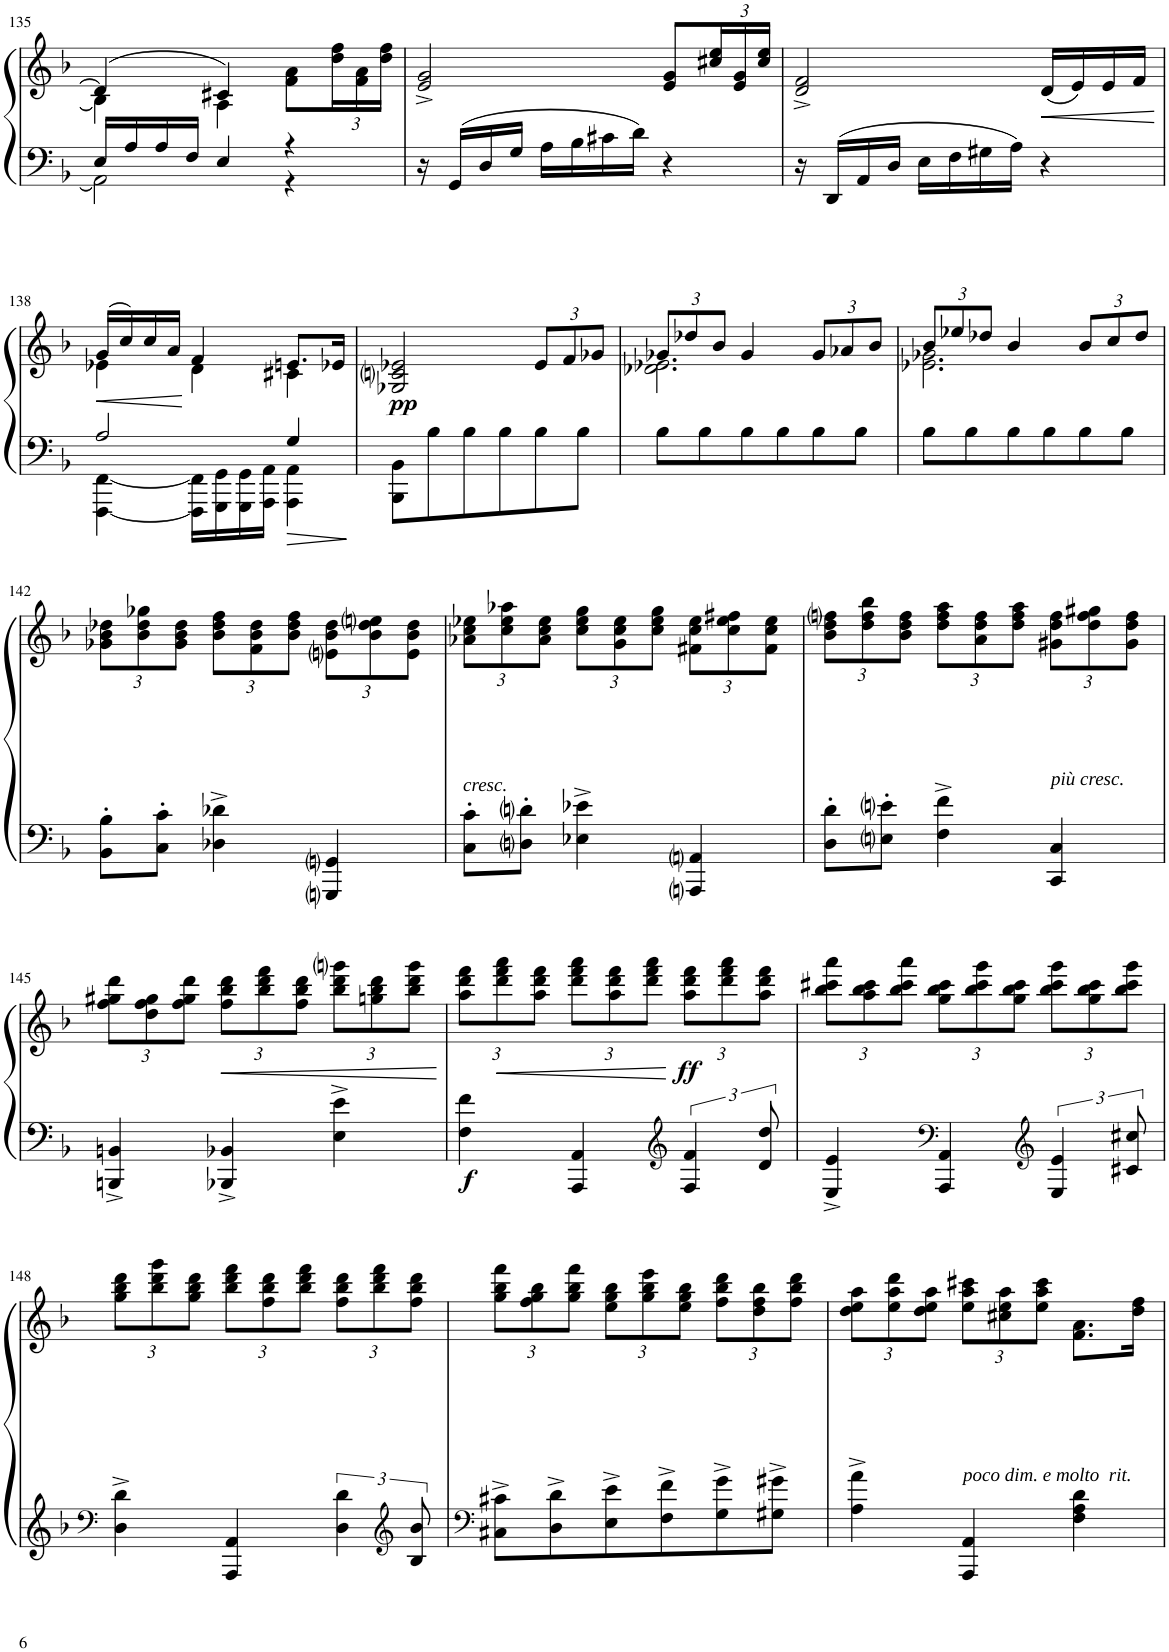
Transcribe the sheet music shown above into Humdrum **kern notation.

**kern	**kern	**dynam
*part1	*part1	*part1
*staff2	*staff1	*staff1/2
*I"Midi_1	*	*
!!LO:PB:g=z
*clefF4	*clefG2	*
*k[b-]	*k[b-]	*
*F:	*F:	*
*M3/4	*M3/4	*
=135	=135	=135
*^	*^	*
16E/LL	2AA\]	(4d/]	4B-\]	.
16A/	.	.	.	.
16A/	.	.	.	.
16F/JJ	.	.	.	.
4E/	.	4c#X/)	4A\	.
4r	4r	8f\ 8a\L	4ryy	.
*	*	*Xbrackettup	*	*
.	.	24dd\ 24ff\L	.	.
.	.	24f\ 24a\	.	.
.	.	24dd\ 24ff\JJ	.	.
=136	=136	=136	=136	=136
16r	2ryy	2e/^ 2g/^	2ryy	.
16GG/LL	.	.	.	.
16D/	.	.	.	.
16G/JJ	.	.	.	.
16A\LL	.	.	.	.
16B-\	.	.	.	.
16c#X\	.	.	.	.
16d\JJ	.	.	.	.
4r	4ryy	8e/ 8g/L	4ryy	.
.	.	24cc#X/ 24ee/L	.	.
.	.	24e/ 24g/	.	.
.	.	24cc#/ 24ee/JJ	.	.
=137	=137	=137	=137	=137
16r	2ryy	2d/^ 2f/^	2ryy	.
16DD/LL	.	.	.	.
16AA/	.	.	.	.
16D/JJ	.	.	.	.
16E\LL	.	.	.	.
16F\	.	.	.	.
16G#X\	.	.	.	.
16A\JJ	.	.	.	.
!	!	!	!	!LO:HP:b
4r	4ryy	(16d/LL	4ryy	<
.	.	16e/)	.	.
.	.	16e/	.	.
.	.	16f/JJ	.	.
*v	*v	*	*	*
*	*v	*v	*
.	.	[
!!LO:LB:g=z
=138	=138	=138
*^	*	*
!	!	!	!LO:HP:b
*	*	*^	*
2A/	[4FFF\ [4FF\	(16g/LL	4e-X\	<
.	.	16cc/)	.	.
.	.	16cc/	.	.
.	.	16a/JJ	.	.
.	16FFF\] 16FF\]LL	4f/	4d\	[
.	16GGG\ 16GG\	.	.	.
.	16GGG\ 16GG\	.	.	.
.	16AAA\ 16AA\JJ	.	.	.
4G/	4AAA\ 4AA\	8.en/L	4c#X\	.
.	.	16e-X/Jk	.	.
=139	=139	=139	=139	=139
!	!	!	!	!LO:DY:b
8BBB-\ 8BB-\L	2ryy	2G-X/ 2cni/ 2e-X/	2ryy	pp
8B-\	.	.	.	.
8B-\	.	.	.	.
8B-\	.	.	.	.
8B-\	4ryy	12e-/L	4ryy	.
.	.	12f/	.	.
8B-\J	.	.	.	.
.	.	12g-X/J	.	.
=140	=140	=140	=140	=140
8B-\L	2ryy	12g-X/L	2.d-X\ 2.e-X\	.
.	.	12dd-X/	.	.
8B-\	.	.	.	.
.	.	12b-/J	.	.
8B-\	.	4g-/	.	.
8B-\	.	.	.	.
8B-\	4ryy	12g-/L	.	.
.	.	12a-X/	.	.
8B-\J	.	.	.	.
.	.	12b-/J	.	.
=141	=141	=141	=141	=141
8B-\L	2ryy	12b-/L	2.e-X\ 2.g-X\	.
.	.	12ee-X/	.	.
8B-\	.	.	.	.
.	.	12dd-X/J	.	.
8B-\	.	4b-/	.	.
8B-\	.	.	.	.
8B-\	4ryy	12b-/L	.	.
.	.	12cc/	.	.
8B-\J	.	.	.	.
.	.	12dd-/J	.	.
*v	*v	*	*	*
*	*v	*v	*
!!LO:LB:g=z
=142	=142	=142
8BB-\' 8B-\'L	12g-X\ 12b-\ 12dd-X\L	.
.	12b-\ 12dd-\ 12gg-X\	.
8C\' 8c\'J	.	.
.	12g-\ 12b-\ 12dd-\J	.
4D-X\^ 4d-X\^	12b-\ 12dd-\ 12ff\L	.
.	12f\ 12b-\ 12dd-\	.
.	12b-\ 12dd-\ 12ff\J	.
4GGGni/ 4GGni/	12eni\ 12b-\ 12dd-\L	.
.	12b-\ 12dd-\ 12eeni\	.
.	12e\ 12b-\ 12dd-\J	.
=143	=143	=143
!	!LO:TX:b:i:t=cresc.	!
8C\' 8c\'L	12a-X\ 12cc\ 12ee-X\L	.
.	12cc\ 12ee-\ 12aa-X\	.
8Dni\' 8dni\'J	.	.
.	12a-\ 12cc\ 12ee-\J	.
4E-X\^ 4e-X\^	12cc\ 12ee-\ 12gg\L	.
.	12g\ 12cc\ 12ee-\	.
.	12cc\ 12ee-\ 12gg\J	.
4AAAni/ 4AAni/	12f#X\ 12cc\ 12ee-\L	.
.	12cc\ 12ee-\ 12ff#X\	.
.	12f#\ 12cc\ 12ee-\J	.
=144	=144	=144
8D\' 8d\'L	12b-\ 12dd\ 12ffni\L	.
.	12dd\ 12ff\ 12bb-\	.
8Eni\' 8eni\'J	.	.
.	12b-\ 12dd\ 12ff\J	.
4F\^ 4f\^	12dd\ 12ff\ 12aa\L	.
.	12a\ 12dd\ 12ff\	.
.	12dd\ 12ff\ 12aa\J	.
!	!LO:TX:b:i:t=più cresc.	!
4CC/ 4C/	12g#X\ 12dd\ 12ff\L	.
.	12dd\ 12ff\ 12gg#X\	.
.	12g#\ 12dd\ 12ff\J	.
!!LO:LB:g=z
=145	=145	=145
4BBBn/^ 4BBn/^	12ff\ 12gg#X\ 12ddd\L	.
.	12dd\ 12ff\ 12gg#\	.
.	12ff\ 12gg#\ 12ddd\J	.
!	!	!LO:HP:b
4BBB-X/^ 4BB-X/^	12ff\ 12bb-\ 12ddd\L	<
.	12bb-\ 12ddd\ 12fff\	.
.	12ff\ 12bb-\ 12ddd\J	.
4E\^ 4e\^	12bb-\ 12ddd\ 12gggni\L	.
.	12ggn\ 12bb-\ 12ddd\	.
.	12bb-\ 12ddd\ 12ggg\J	.
.	.	[
=146	=146	=146
!	!	!LO:DY:b=2
4F\ 4f\	12aa\ 12ddd\ 12fff\L	f
!	!	!LO:HP:b
.	12ddd\ 12fff\ 12aaa\	<
.	12aa\ 12ddd\ 12fff\J	.
4AAA/ 4AA/	12ddd\ 12fff\ 12aaa\L	.
.	12aa\ 12ddd\ 12fff\	.
.	12ddd\ 12fff\ 12aaa\J	.
*clefG2	*	*
!	!	!LO:DY:n=1:b
6F/ 6f/	12aa\ 12ddd\ 12fff\L	[ ff
.	12ddd\ 12fff\ 12aaa\	.
12d/ 12dd/	12aa\ 12ddd\ 12fff\J	.
=147	=147	=147
4E/^ 4e/^	12bb-\ 12ccc#X\ 12aaa\L	.
.	12aa\ 12bb-\ 12ccc#\	.
.	12bb-\ 12ccc#\ 12aaa\J	.
*clefF4	*	*
4AAA/ 4AA/	12gg\ 12bb-\ 12ccc#\L	.
.	12bb-\ 12ccc#\ 12ggg\	.
.	12gg\ 12bb-\ 12ccc#\J	.
*clefG2	*	*
6E/ 6e/	12bb-\ 12ccc#\ 12ggg\L	.
.	12gg\ 12bb-\ 12ccc#\	.
12c#X/ 12cc#X/	12bb-\ 12ccc#\ 12ggg\J	.
!!LO:LB:g=z
=148	=148	=148
*clefF4	*	*
4D\^ 4d\^	12gg\ 12bb-\ 12ddd\L	.
.	12bb-\ 12ddd\ 12ggg\	.
.	12gg\ 12bb-\ 12ddd\J	.
4AAA/ 4AA/	12bb-\ 12ddd\ 12fff\L	.
.	12ff\ 12bb-\ 12ddd\	.
.	12bb-\ 12ddd\ 12fff\J	.
6D\ 6d\	12ff\ 12bb-\ 12ddd\L	.
.	12bb-\ 12ddd\ 12fff\	.
*clefG2	*	*
12B-/ 12b-/	12ff\ 12bb-\ 12ddd\J	.
=149	=149	=149
*clefF4	*	*
8C#X\^ 8c#X\^L	12gg\ 12bb-\ 12fff\L	.
.	12ff\ 12gg\ 12bb-\	.
8D\^ 8d\^	.	.
.	12gg\ 12bb-\ 12fff\J	.
8E\^ 8e\^	12ee\ 12gg\ 12bb-\L	.
.	12gg\ 12bb-\ 12eee\	.
8F\^ 8f\^	.	.
.	12ee\ 12gg\ 12bb-\J	.
8G\^ 8g\^	12ff\ 12bb-\ 12ddd\L	.
.	12dd\ 12ff\ 12bb-\	.
8G#X\^ 8g#X\^J	.	.
.	12ff\ 12bb-\ 12ddd\J	.
=150	=150	=150
4A\^ 4a\^	12dd\ 12ee\ 12aa\L	.
.	12ee\ 12aa\ 12ddd\	.
.	12dd\ 12ee\ 12aa\J	.
!	!LO:TX:b:i:t=poco dim. e molto  rit.	!
4AAA/ 4AA/	12ee\ 12aa\ 12ccc#X\L	.
.	12cc#X\ 12ee\ 12aa\	.
.	12ee\ 12aa\ 12ccc#\J	.
4F\ 4A\ 4d\	8.f\ 8.a\L	.
.	16dd\ 16ff\Jk	.
=	=	=
*-	*-	*-
